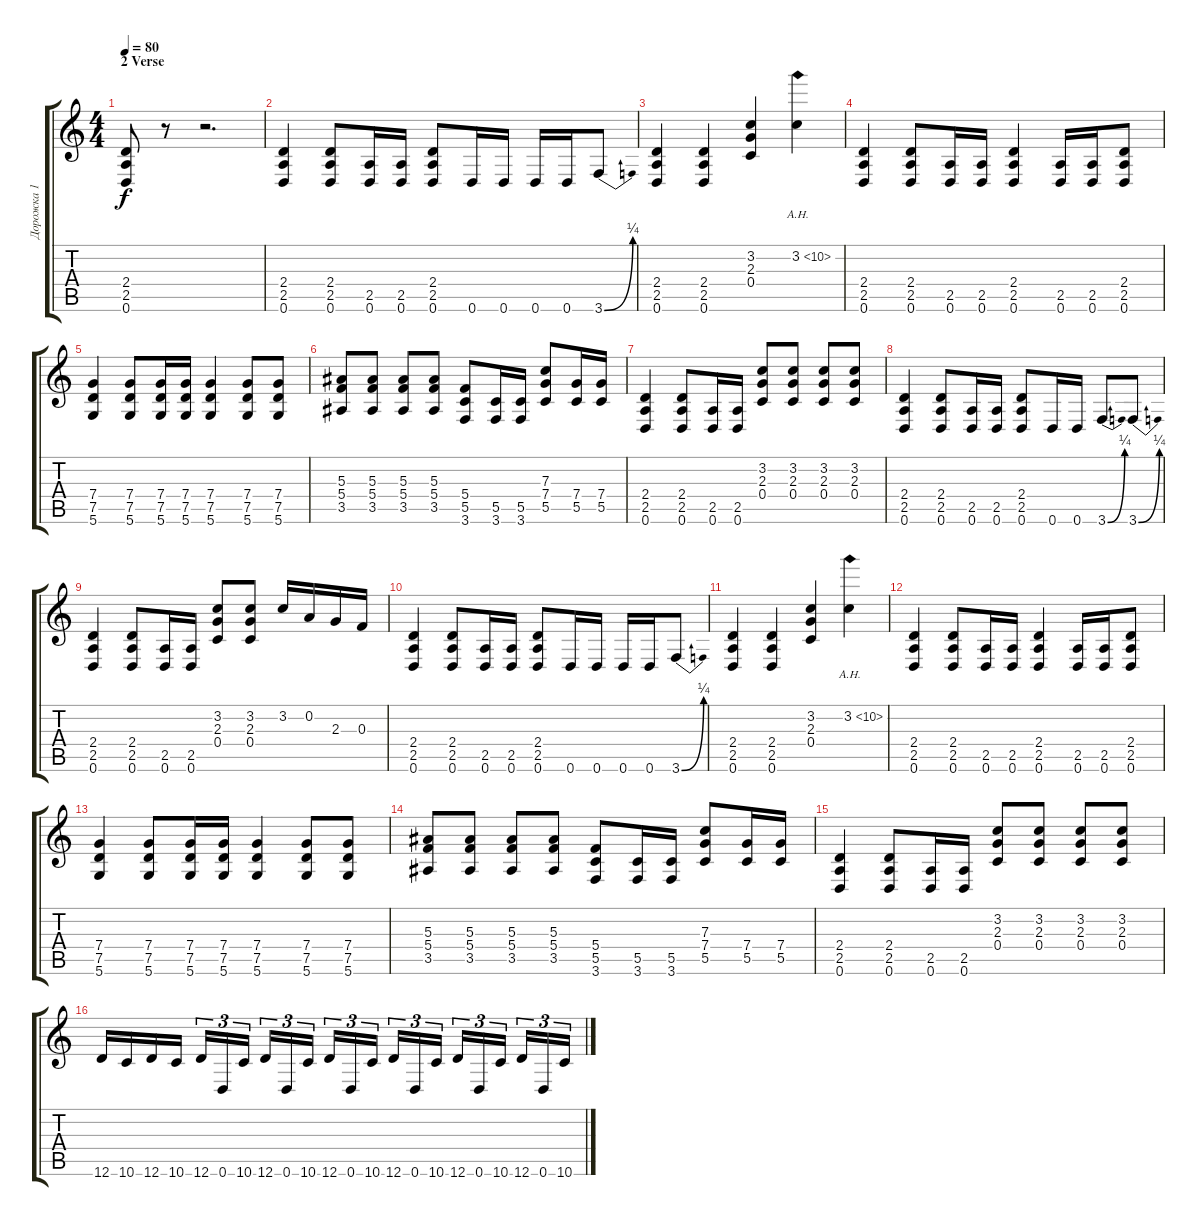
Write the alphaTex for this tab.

\track ("Дорожка 1" "Дорожка 1") {instrument overdrivenguitar}
\staff {score tabs}
\tuning (D4 A3 F3 C3 G2 D2) {hide}
\ts (4 4)
\section ("" "2 Verse")
\tempo 80
\clef g2
\ks c
(2.4 2.5 0.6).8{dy f} r.8 r.2{d} |
(2.4 2.5 0.6).4 (2.4 2.5 0.6).8 (2.5 0.6).16 (2.5 0.6).16 (2.4 2.5 0.6).8 0.6.16 0.6.16 0.6.16 0.6.16 3.6{be (bend 0 0 60 1)}.8 |
(2.4 2.5 0.6).4 (2.4 2.5 0.6).4 (3.2 2.3 0.4).4 3.2{ah 7}.4 |
(2.4 2.5 0.6).4 (2.4 2.5 0.6).8 (2.5 0.6).16 (2.5 0.6).16 (2.4 2.5 0.6).4 (2.5 0.6).16 (2.5 0.6).16 (2.4 2.5 0.6).8 |
(7.4 7.5 5.6).4 (7.4 7.5 5.6).8 (7.4 7.5 5.6).16 (7.4 7.5 5.6).16 (7.4 7.5 5.6).4 (7.4 7.5 5.6).8 (7.4 7.5 5.6).8 |
(5.3 5.4 3.5).8 (5.3 5.4 3.5).8 (5.3 5.4 3.5).8 (5.3 5.4 3.5).8 (5.4 5.5 3.6).8 (5.5 3.6).16 (5.5 3.6).16 (7.3 7.4 5.5).8 (7.4 5.5).16 (7.4 5.5).16 |
(2.4 2.5 0.6).4 (2.4 2.5 0.6).8 (2.5 0.6).16 (2.5 0.6).16 (3.2 2.3 0.4).8 (3.2 2.3 0.4).8 (3.2 2.3 0.4).8 (3.2 2.3 0.4).8 |
(2.4 2.5 0.6).4 (2.4 2.5 0.6).8 (2.5 0.6).16 (2.5 0.6).16 (2.4 2.5 0.6).8 0.6.16 0.6.16 3.6{be (bend 0 0 60 1)}.8 3.6{be (bend 0 0 60 1)}.8 |
(2.4 2.5 0.6).4 (2.4 2.5 0.6).8 (2.5 0.6).16 (2.5 0.6).16 (3.2 2.3 0.4).8 (3.2 2.3 0.4).8 3.2.16 0.2.16 2.3.16 0.3.16 |
(2.4 2.5 0.6).4 (2.4 2.5 0.6).8 (2.5 0.6).16 (2.5 0.6).16 (2.4 2.5 0.6).8 0.6.16 0.6.16 0.6.16 0.6.16 3.6{be (bend 0 0 60 1)}.8 |
(2.4 2.5 0.6).4 (2.4 2.5 0.6).4 (3.2 2.3 0.4).4 3.2{ah 7}.4 |
(2.4 2.5 0.6).4 (2.4 2.5 0.6).8 (2.5 0.6).16 (2.5 0.6).16 (2.4 2.5 0.6).4 (2.5 0.6).16 (2.5 0.6).16 (2.4 2.5 0.6).8 |
(7.4 7.5 5.6).4 (7.4 7.5 5.6).8 (7.4 7.5 5.6).16 (7.4 7.5 5.6).16 (7.4 7.5 5.6).4 (7.4 7.5 5.6).8 (7.4 7.5 5.6).8 |
(5.3 5.4 3.5).8 (5.3 5.4 3.5).8 (5.3 5.4 3.5).8 (5.3 5.4 3.5).8 (5.4 5.5 3.6).8 (5.5 3.6).16 (5.5 3.6).16 (7.3 7.4 5.5).8 (7.4 5.5).16 (7.4 5.5).16 |
(2.4 2.5 0.6).4 (2.4 2.5 0.6).8 (2.5 0.6).16 (2.5 0.6).16 (3.2 2.3 0.4).8 (3.2 2.3 0.4).8 (3.2 2.3 0.4).8 (3.2 2.3 0.4).8 |
12.6.16 10.6.16 12.6.16 10.6.16 12.6.16{tu (3 2)} 0.6.16{tu (3 2)} 10.6.16{tu (3 2)} 12.6.16{tu (3 2)} 0.6.16{tu (3 2)} 10.6.16{tu (3 2)} 12.6.16{tu (3 2)} 0.6.16{tu (3 2)} 10.6.16{tu (3 2)} 12.6.16{tu (3 2)} 0.6.16{tu (3 2)} 10.6.16{tu (3 2)} 12.6.16{tu (3 2)} 0.6.16{tu (3 2)} 10.6.16{tu (3 2)} 12.6.16{tu (3 2)} 0.6.16{tu (3 2)} 10.6.16{tu (3 2)}
